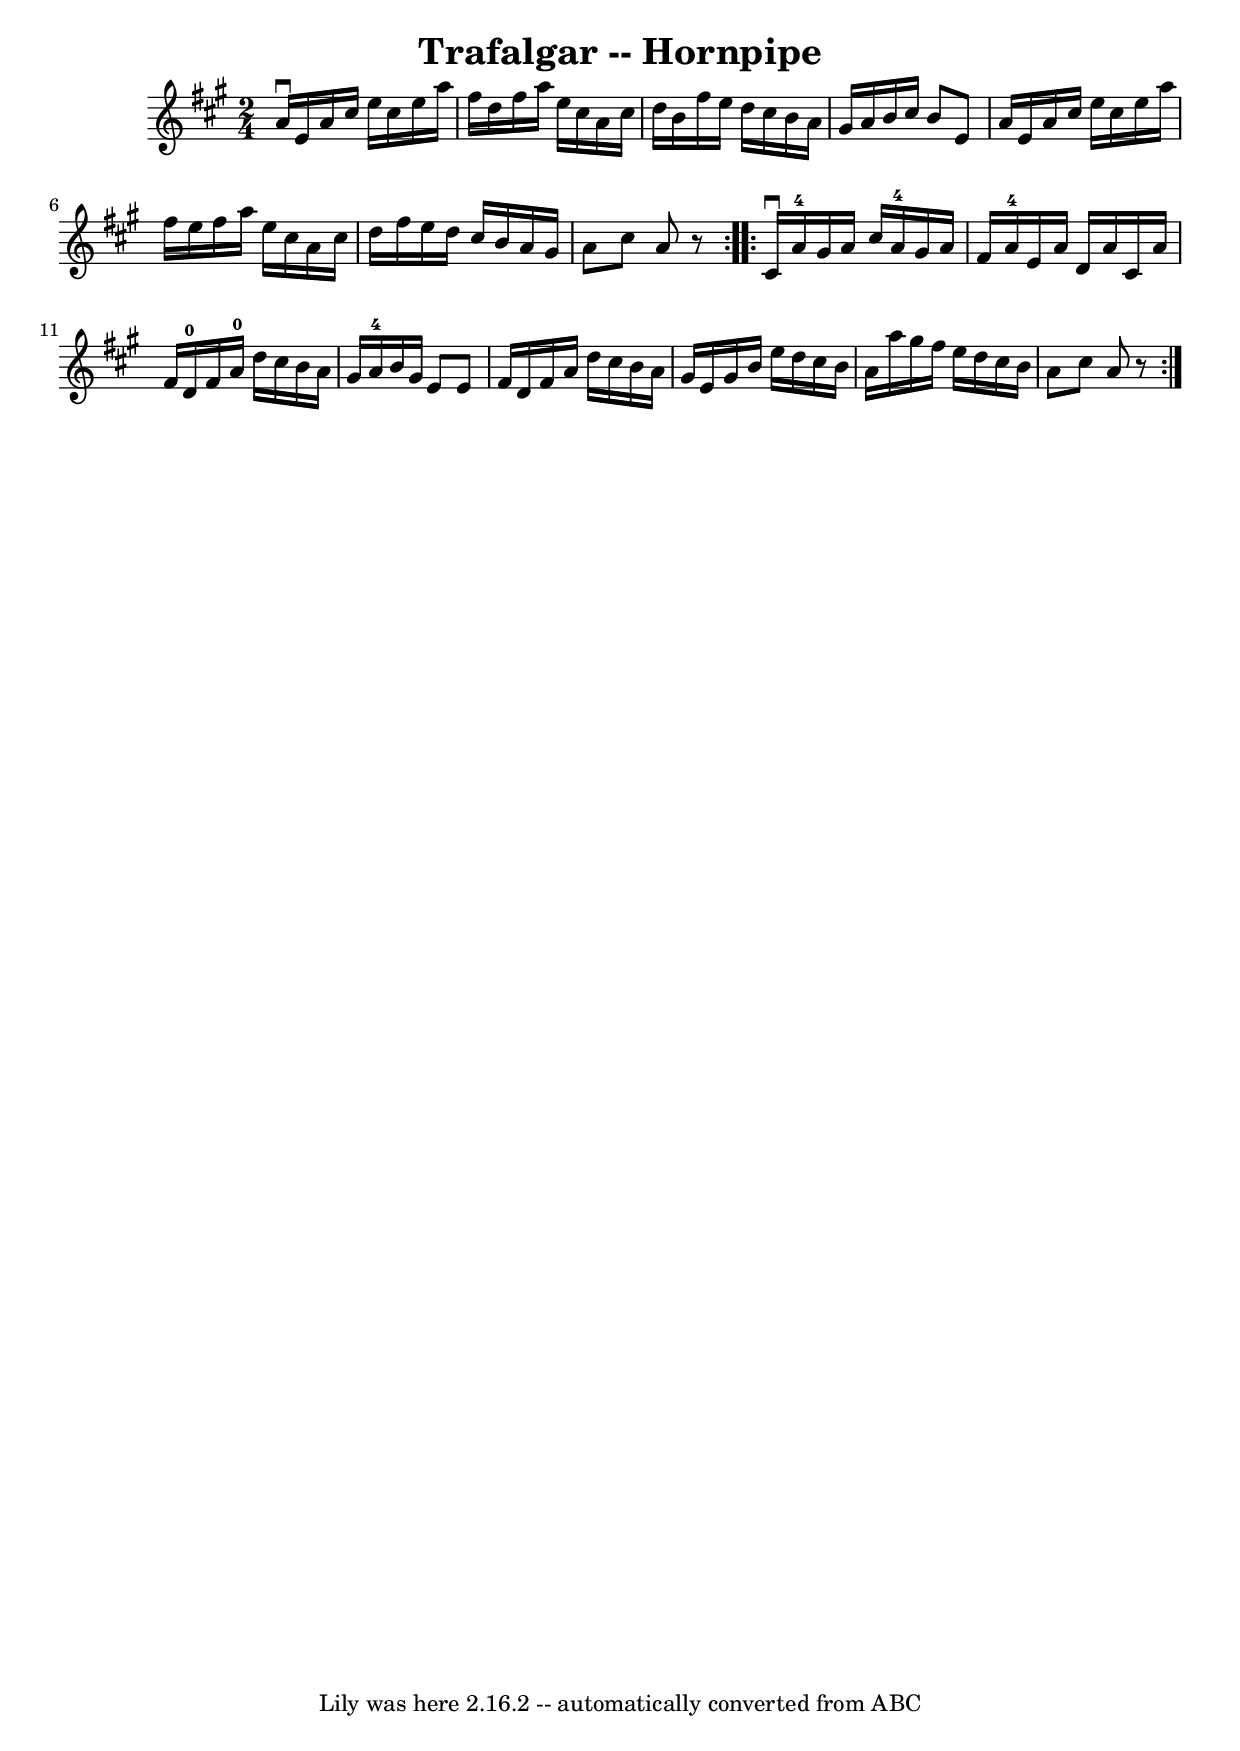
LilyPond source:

\version "2.16.2"
\include "Mammoth.ily"
\header {
  %% book = "Cole's 1000 Fiddle Tunes"
 crossRefNumber = "1"
 footnotes = ""
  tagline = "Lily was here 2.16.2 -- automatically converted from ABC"
  title = "Trafalgar -- Hornpipe"

}
voicedefault =  {



  \repeat volta 2 {

    \time 2/4 
    \key a \major
 a'16^\downbow e'16 a'16 cs''16 e''16 cs''16 e''16 a''16   |
 fs''16 d''16 fs''16 a''16 e''16 cs''16 a'16 cs''16   |
 d''16 b'16 fs''16 e''16 d''16 cs''16 b'16 a'16   |
 gs'16 a'16 b'16 cs''16 b'8 e'8   |
 a'16 e'16 a'16 cs''16 e''16 cs''16 e''16 a''16   |
 fs''16 e''16 fs''16 a''16 e''16 cs''16 a'16 cs''16   |
 d''16 fs''16 e''16 d''16 cs''16 b'16 a'16 gs'16   |
 a'8 cs''8 a'8    
    r8 
  }     
  \repeat volta 2 {
 cs'16^\downbow a'16-4 gs'16 a'16 cs''16 a'16-4 gs'16 a'16   |
 fs'16 a'16-4 e'16 a'16 d'16 a'16 cs'16 a'16   |
 fs'16 d'16-0 fs'16 a'16-0 d''16 cs''16 b'16 a'16   |
 gs'16 a'16-4 b'16 gs'16 e'8 e'8  |
 fs'16 d'16 fs'16 a'16 d''16 cs''16 b'16 a'16   |
 gs'16 e'16 gs'16 b'16 e''16 d''16 cs''16 b'16   |
 a'16 a''16 gs''16 fs''16 e''16 d''16 cs''16 b'16   |
 a'8 cs''8    
 a'8    r8 
  }   

}

\score{
  <<

    \context Staff="default"
    {
      \voicedefault 
      
    }

  >>
  \layout {
    
  }
  \midi {
  }

}
